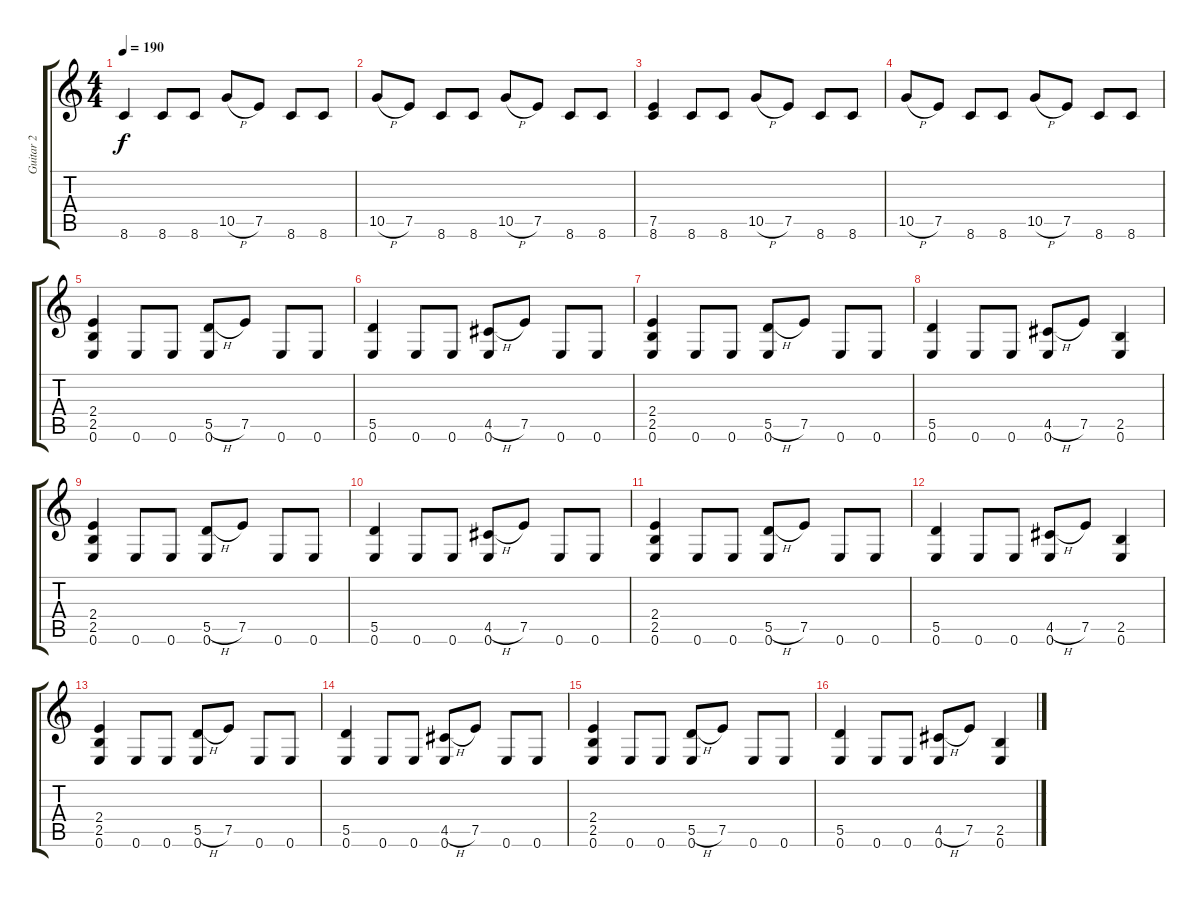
\track ("Guitar 2" "Guitar 2") {instrument distortionguitar}
\staff {score tabs}
\tuning (E4 B3 G3 D3 A2 E2) {hide}
\ts (4 4)
\tempo 190
\clef g2
\ks c
8.6.4{dy f} 8.6.8 8.6.8 10.5{h}.8 7.5.8 8.6.8 8.6.8 |
10.5{h}.8 7.5.8 8.6.8 8.6.8 10.5{h}.8 7.5.8 8.6.8 8.6.8 |
(7.5 8.6).4 8.6.8 8.6.8 10.5{h}.8 7.5.8 8.6.8 8.6.8 |
10.5{h}.8 7.5.8 8.6.8 8.6.8 10.5{h}.8 7.5.8 8.6.8 8.6.8 |
(2.4 2.5 0.6).4 0.6.8 0.6.8 (5.5{h} 0.6).8 7.5.8 0.6.8 0.6.8 |
(5.5 0.6).4 0.6.8 0.6.8 (4.5{h} 0.6).8 7.5.8 0.6.8 0.6.8 |
(2.4 2.5 0.6).4 0.6.8 0.6.8 (5.5{h} 0.6).8 7.5.8 0.6.8 0.6.8 |
(5.5 0.6).4 0.6.8 0.6.8 (4.5{h} 0.6).8 7.5.8 (2.5 0.6).4 |
(2.4 2.5 0.6).4 0.6.8 0.6.8 (5.5{h} 0.6).8 7.5.8 0.6.8 0.6.8 |
(5.5 0.6).4 0.6.8 0.6.8 (4.5{h} 0.6).8 7.5.8 0.6.8 0.6.8 |
(2.4 2.5 0.6).4 0.6.8 0.6.8 (5.5{h} 0.6).8 7.5.8 0.6.8 0.6.8 |
(5.5 0.6).4 0.6.8 0.6.8 (4.5{h} 0.6).8 7.5.8 (2.5 0.6).4 |
(2.4 2.5 0.6).4 0.6.8 0.6.8 (5.5{h} 0.6).8 7.5.8 0.6.8 0.6.8 |
(5.5 0.6).4 0.6.8 0.6.8 (4.5{h} 0.6).8 7.5.8 0.6.8 0.6.8 |
(2.4 2.5 0.6).4 0.6.8 0.6.8 (5.5{h} 0.6).8 7.5.8 0.6.8 0.6.8 |
(5.5 0.6).4 0.6.8 0.6.8 (4.5{h} 0.6).8 7.5.8 (2.5 0.6).4
